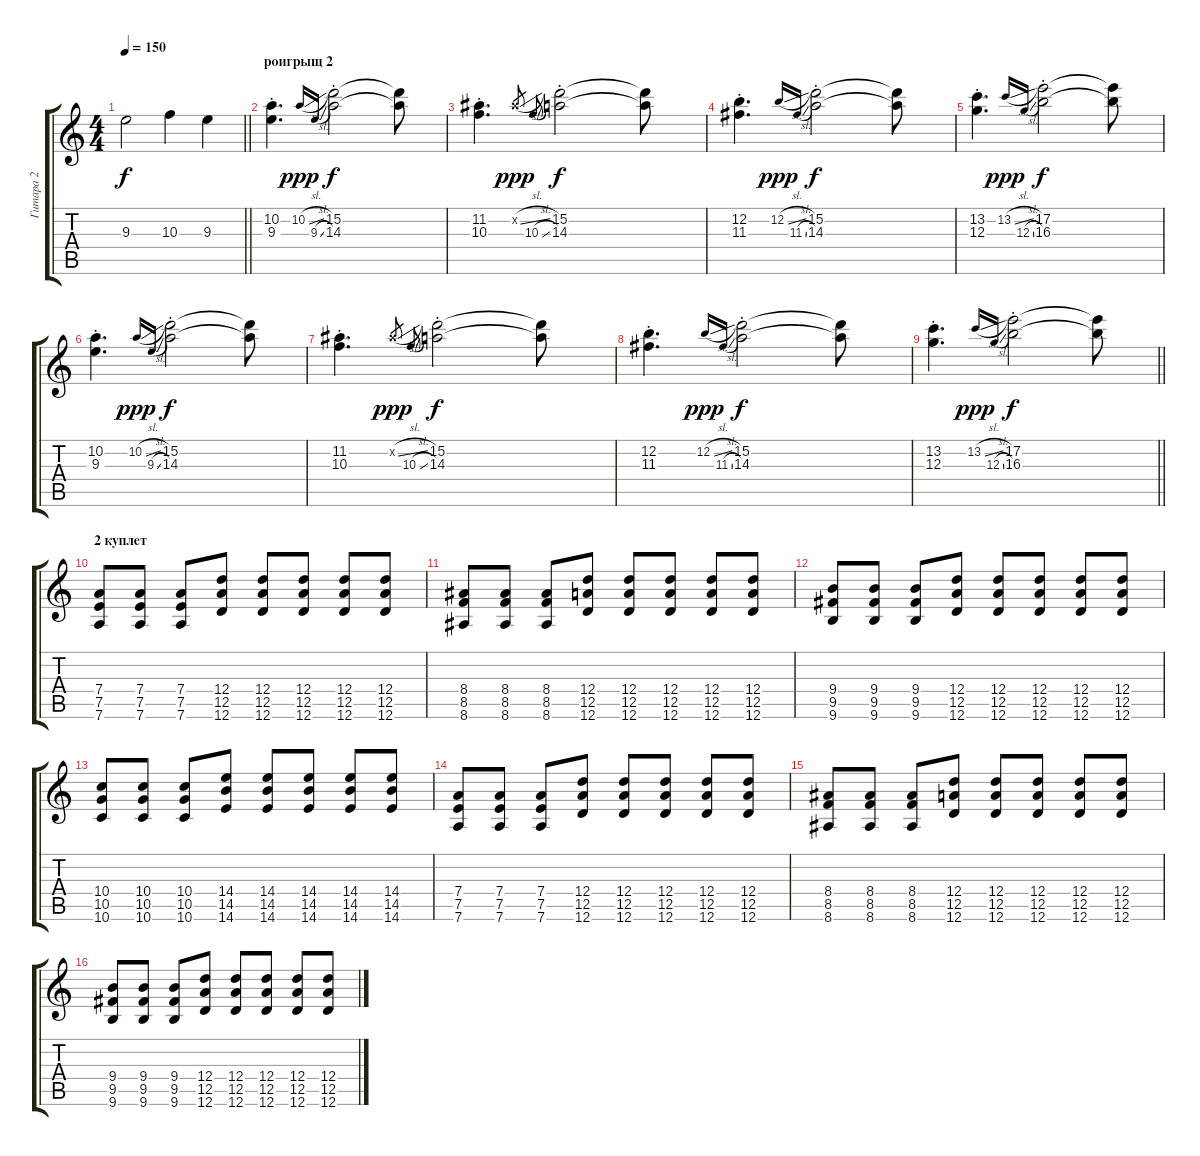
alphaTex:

\track ("Гитара 2" "Гитара 2") {instrument distortionguitar}
\staff {score tabs}
\tuning (E4 B3 G3 D3 A2 D2) {hide}
\ts (4 4)
\tempo 150
\clef g2
\barLineRight lightlight
\ks c
9.3.2{dy f} 10.3.4 9.3.4 |
\section ("" "роигрыщ 2")
(10.2{st} 9.3{st}).4{d volume 13} 10.2{sl}.16{gr onbeat dy ppp} 9.3{sl}.16{gr onbeat} (15.2{st} 14.3{st}).2{dy f} (15.2{t} 14.3{t}).8 |
(11.2{st} 10.3{st}).4{d} 11.2{sl x}.16{gr dy ppp} 10.3{sl}.16{gr onbeat} (15.2{st} 14.3{st}).2{dy f} (15.2{t} 14.3{t}).8 |
(12.2{st} 11.3{st}).4{d} 12.2{sl}.16{gr onbeat dy ppp} 11.3{sl}.16{gr onbeat} (15.2{st} 14.3{st}).2{dy f} (15.2{t} 14.3{t}).8 |
(13.2{st} 12.3{st}).4{d} 13.2{sl}.16{gr onbeat dy ppp} 12.3{sl}.16{gr onbeat} (17.2{st} 16.3{st}).2{dy f} (17.2{t} 16.3{t}).8 |
(10.2{st} 9.3{st}).4{d} 10.2{sl}.16{gr onbeat dy ppp} 9.3{sl}.16{gr onbeat} (15.2{st} 14.3{st}).2{dy f} (15.2{t} 14.3{t}).8 |
(11.2{st} 10.3{st}).4{d} 11.2{sl x}.16{gr dy ppp} 10.3{sl}.16{gr onbeat} (15.2{st} 14.3{st}).2{dy f} (15.2{t} 14.3{t}).8 |
(12.2{st} 11.3{st}).4{d} 12.2{sl}.16{gr onbeat dy ppp} 11.3{sl}.16{gr onbeat} (15.2{st} 14.3{st}).2{dy f} (15.2{t} 14.3{t}).8 |
\barLineRight lightlight
(13.2{st} 12.3{st}).4{d} 13.2{sl}.16{gr onbeat dy ppp} 12.3{sl}.16{gr onbeat} (17.2{st} 16.3{st}).2{dy f} (17.2{t} 16.3{t}).8 |
\section ("" "2 куплет")
(7.4 7.5 7.6).8 (7.4 7.5 7.6).8 (7.4 7.5 7.6).8 (12.4 12.5 12.6).8 (12.4 12.5 12.6).8 (12.4 12.5 12.6).8 (12.4 12.5 12.6).8 (12.4 12.5 12.6).8 |
(8.4 8.5 8.6).8 (8.4 8.5 8.6).8 (8.4 8.5 8.6).8 (12.4 12.5 12.6).8 (12.4 12.5 12.6).8 (12.4 12.5 12.6).8 (12.4 12.5 12.6).8 (12.4 12.5 12.6).8 |
(9.4 9.5 9.6).8 (9.4 9.5 9.6).8 (9.4 9.5 9.6).8 (12.4 12.5 12.6).8 (12.4 12.5 12.6).8 (12.4 12.5 12.6).8 (12.4 12.5 12.6).8 (12.4 12.5 12.6).8 |
(10.4 10.5 10.6).8 (10.4 10.5 10.6).8 (10.4 10.5 10.6).8 (14.4 14.5 14.6).8 (14.4 14.5 14.6).8 (14.4 14.5 14.6).8 (14.4 14.5 14.6).8 (14.4 14.5 14.6).8 |
(7.4 7.5 7.6).8 (7.4 7.5 7.6).8 (7.4 7.5 7.6).8 (12.4 12.5 12.6).8 (12.4 12.5 12.6).8 (12.4 12.5 12.6).8 (12.4 12.5 12.6).8 (12.4 12.5 12.6).8 |
(8.4 8.5 8.6).8 (8.4 8.5 8.6).8 (8.4 8.5 8.6).8 (12.4 12.5 12.6).8 (12.4 12.5 12.6).8 (12.4 12.5 12.6).8 (12.4 12.5 12.6).8 (12.4 12.5 12.6).8 |
(9.4 9.5 9.6).8 (9.4 9.5 9.6).8 (9.4 9.5 9.6).8 (12.4 12.5 12.6).8 (12.4 12.5 12.6).8 (12.4 12.5 12.6).8 (12.4 12.5 12.6).8 (12.4 12.5 12.6).8
